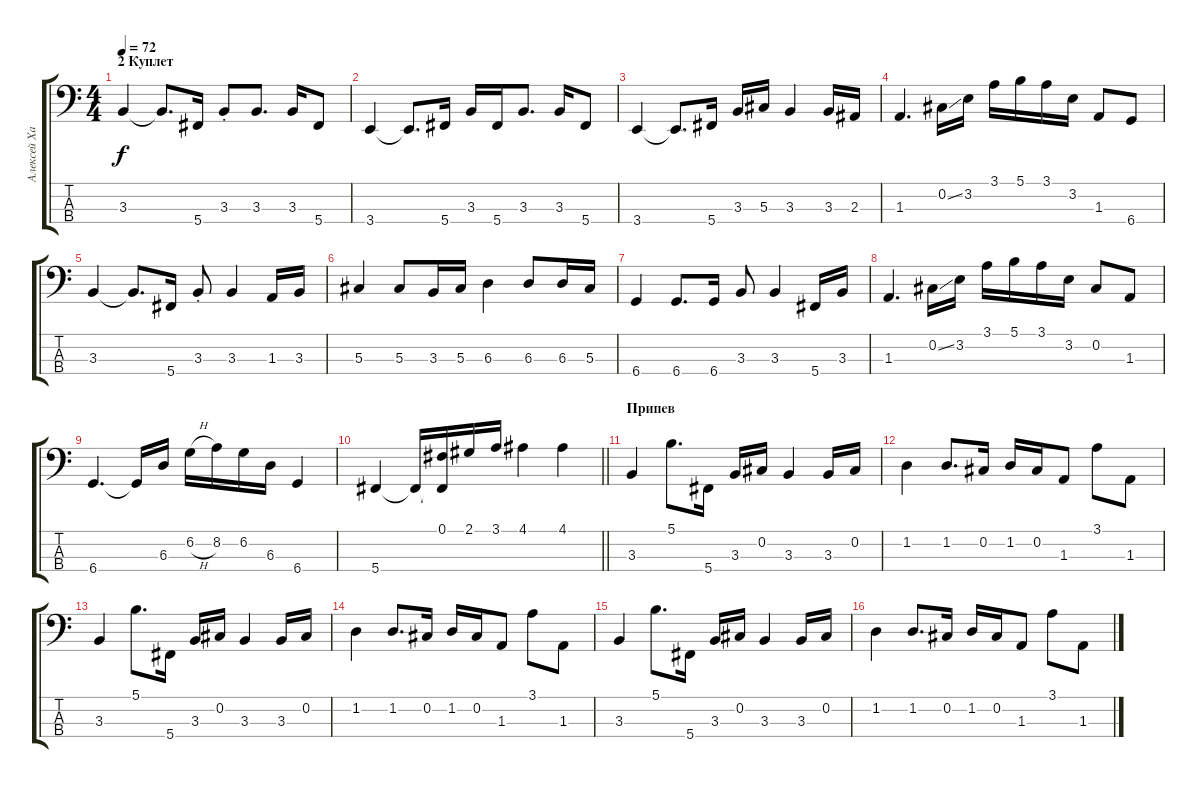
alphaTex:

\track ("Алексей Харьков (Bass)" "Алексей Ха") {instrument fretlessbass}
\staff {score tabs}
\tuning (Gb2 Db2 Ab1 Db1) {hide}
\ts (4 4)
\section ("" "2 Куплет")
\tempo 72
\clef f4
\ks c
3.3.4{dy f} 3.3{t}.8{d} 5.4.16 3.3{st}.8 3.3.8{d} 3.3.16 5.4.8 |
3.4.4 3.4{t}.8{d} 5.4.16 3.3.16 5.4.16 3.3.8{d} 3.3.16 5.4.8 |
3.4.4 3.4{t}.8{d} 5.4.16 3.3.16 5.3.16 3.3.4 3.3.16 2.3.16 |
1.3.4{d} 0.2{ss}.16 3.2.16 3.1.16 5.1.16 3.1.16 3.2.16 1.3.8 6.4.8 |
3.3.4 3.3{t}.8{d} 5.4.16 3.3{st}.8 3.3.4 1.3.16 3.3.16 |
5.3.4 5.3.8 3.3.16 5.3.16 6.3.4 6.3.8 6.3.16 5.3.16 |
6.4.4 6.4.8{d} 6.4.16 3.3.8 3.3.4 5.4.16 3.3.16 |
1.3.4{d} 0.2{ss}.16 3.2.16 3.1.16 5.1.16 3.1.16 3.2.16 0.2.8 1.3.8 |
6.4.4{d} 6.4{t}.16 6.3.16 6.2{h}.16 8.2.16 6.2.16 6.3.16 6.4.4 |
\barLineRight lightlight
5.4.4 5.4{t}.16 (0.1 5.4{t}).16 2.1.16 3.1.16 4.1.4 4.1.4 |
\section ("" "Припев")
3.3.4 5.1.8{d} 5.4.16 3.3.16 0.2.16 3.3.4 3.3.16 0.2.16 |
1.2.4 1.2.8{d} 0.2.16 1.2.16 0.2.16 1.3.8 3.1.8 1.3.8 |
3.3.4 5.1.8{d} 5.4.16 3.3.16 0.2.16 3.3.4 3.3.16 0.2.16 |
1.2.4 1.2.8{d} 0.2.16 1.2.16 0.2.16 1.3.8 3.1.8 1.3.8 |
3.3.4 5.1.8{d} 5.4.16 3.3.16 0.2.16 3.3.4 3.3.16 0.2.16 |
1.2.4 1.2.8{d} 0.2.16 1.2.16 0.2.16 1.3.8 3.1.8 1.3.8
